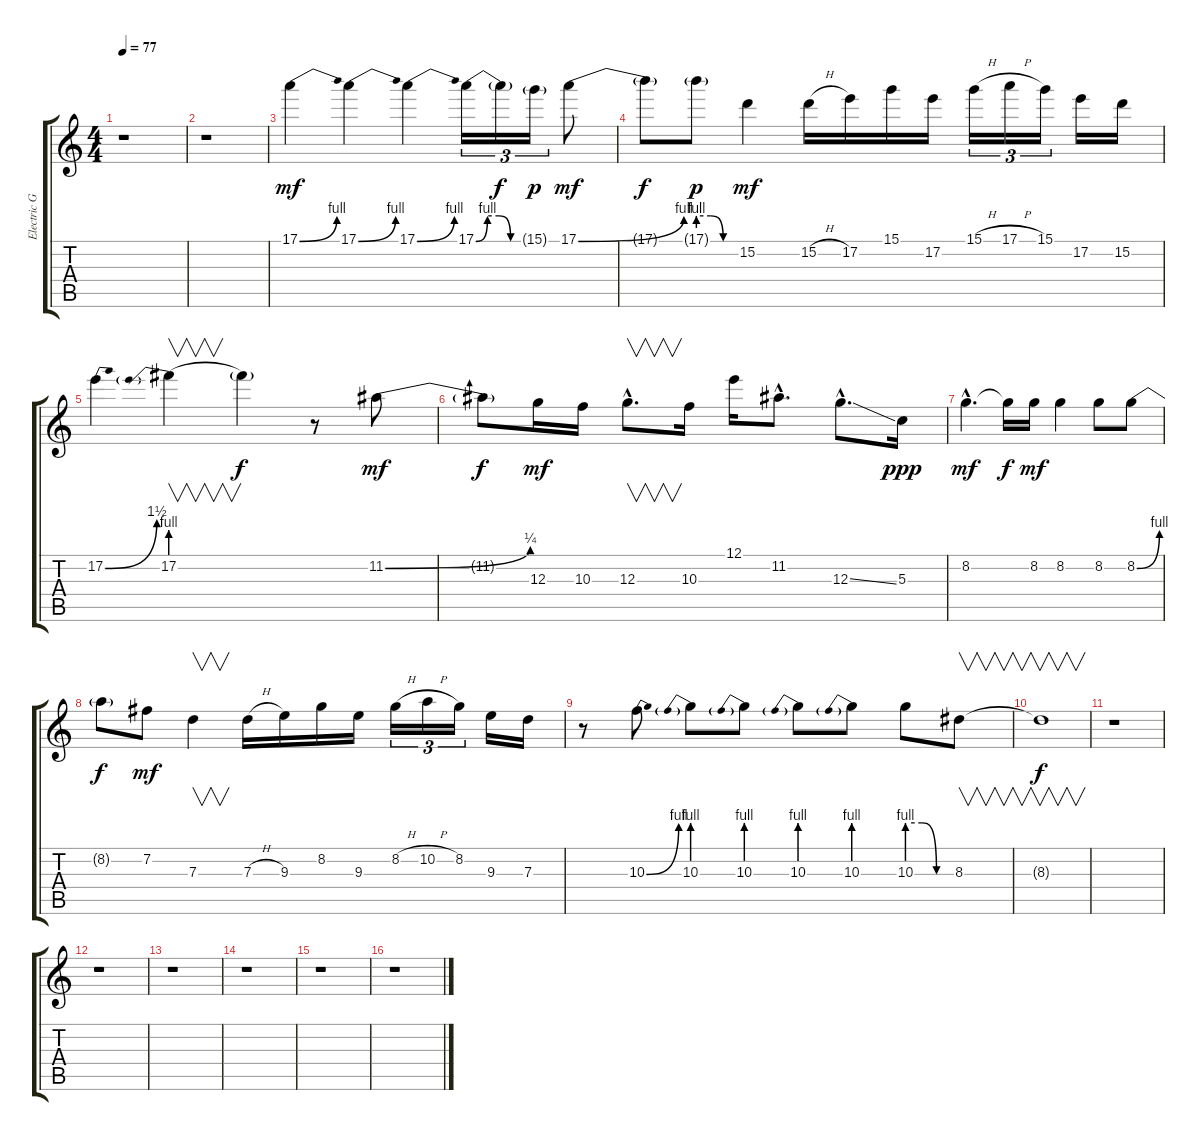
\track ("Electric Guitar 2" "Electric G") {instrument overdrivenguitar}
\staff {score tabs}
\tuning (E4 B3 G3 D3 A2 E2) {hide}
\ts (4 4)
\tempo 77
\clef g2
\ks c
r.1{dy mf} |
r.1 |
17.1{be (bend 0 0 60 4)}.4 17.1{be (bend 0 0 60 4)}.4 17.1{be (bend 0 0 60 4)}.4 17.1{be (custom 0 0 15 4 30 4 45 0 60 0)}.16{tu (3 2)} 17.1{t}.16{tu (3 2) dy f} 15.1{g}.16{tu (3 2) dy p} 17.1{be (bend 0 0 60 4)}.8{dy mf} |
17.1{t}.8{dy f} 17.1{be (custom 0 4 20 4 40 0 60 0) g}.8{dy p} 15.2.4{dy mf} 15.2{h}.16 17.2.16 15.1.16 17.2.16 15.1{h}.16{tu (3 2)} 17.1{h}.16{tu (3 2)} 15.1.16{tu (3 2)} 17.2.16 15.2.16 |
17.2{be (bend 0 0 60 6)}.4 17.2{be (prebend 0 4 60 4)}.4{v} 17.2{t}.4{dy f} r.8 11.2{be (bend 0 0 60 1)}.8{dy mf} |
11.2{t}.8{dy f} 12.3.16{dy mf} 10.3.16 12.3{hac}.8{v d} 10.3.16 12.1.16 11.2{hac}.8{d} 12.3{ss hac}.8{d} 5.3.16{dy ppp} |
8.2{hac}.4{d dy mf} 8.2{t}.16{dy f} 8.2.16{dy mf} 8.2.4 8.2.8 8.2{be (bend 0 0 60 4)}.8 |
8.2{t}.8{dy f} 7.2.8{dy mf} 7.3.4{v} 7.3{h}.16 9.3.16 8.2.16 9.3.16 8.2{h}.16{tu (3 2)} 10.2{h}.16{tu (3 2)} 8.2.16{tu (3 2)} 9.3.16 7.3.16 |
r.8 10.3{be (bend 0 0 60 4)}.8 10.3{be (prebend 0 4 60 4)}.8 10.3{be (prebend 0 4 60 4)}.8 10.3{be (prebend 0 4 60 4)}.8 10.3{be (prebend 0 4 60 4)}.8 10.3{be (custom 0 4 20 4 40 0 60 0)}.8 8.3.8{v} |
8.3{t}.1{v dy f} |
r.1 |
r.1 |
r.1 |
r.1 |
r.1 |
r.1
